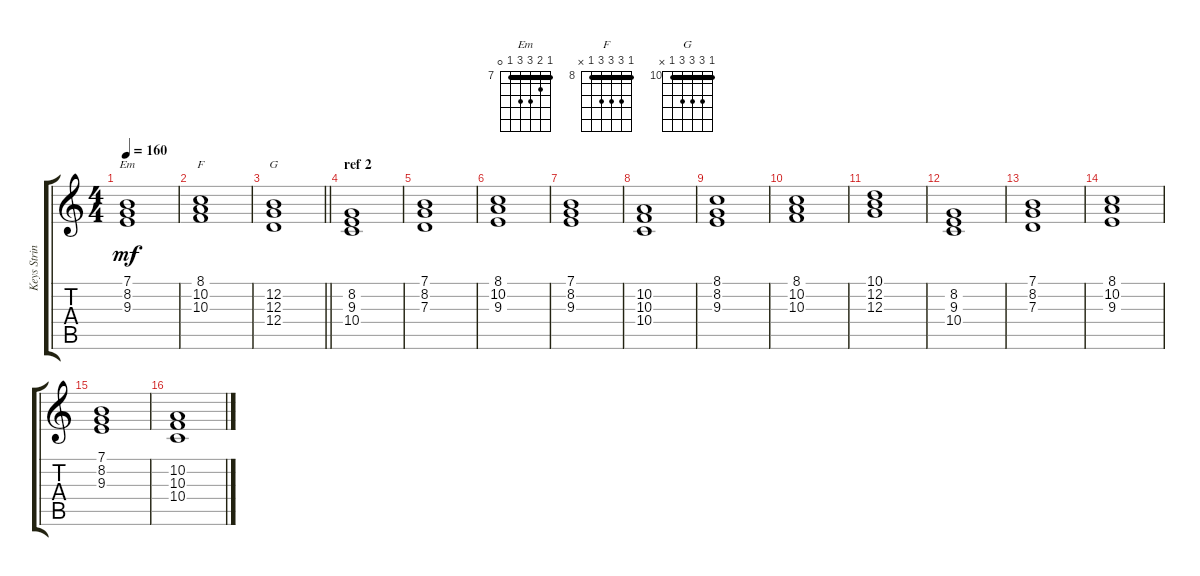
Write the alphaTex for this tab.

\track ("Keys Strings 1" "Keys Strin") {instrument synthstrings1}
\staff {score tabs}
\tuning (E4 B3 G3 D3 A2 E2) {hide}
\chord ("Em" 7 8 9 9 7 0) {firstfret 7 barre 7}
\chord ("F" 8 10 10 10 8 x) {firstfret 8 barre 8}
\chord ("G" 10 12 12 12 10 x) {firstfret 10 barre 10}
\ts (4 4)
\tempo 160
\clef g2
\ks c
(7.1 8.2 9.3).1{ch "Em" dy mf} |
(8.1 10.2 10.3).1{ch "F"} |
\barLineRight lightlight
(12.2 12.3 12.4).1{ch "G"} |
\section ("" "ref 2")
(8.2 9.3 10.4).1 |
(7.1 8.2 7.3).1 |
(8.1 10.2 9.3).1 |
(7.1 8.2 9.3).1 |
(10.2 10.3 10.4).1 |
(8.1 8.2 9.3).1 |
(8.1 10.2 10.3).1 |
(10.1 12.2 12.3).1 |
(8.2 9.3 10.4).1 |
(7.1 8.2 7.3).1 |
(8.1 10.2 9.3).1 |
(7.1 8.2 9.3).1 |
(10.2 10.3 10.4).1
